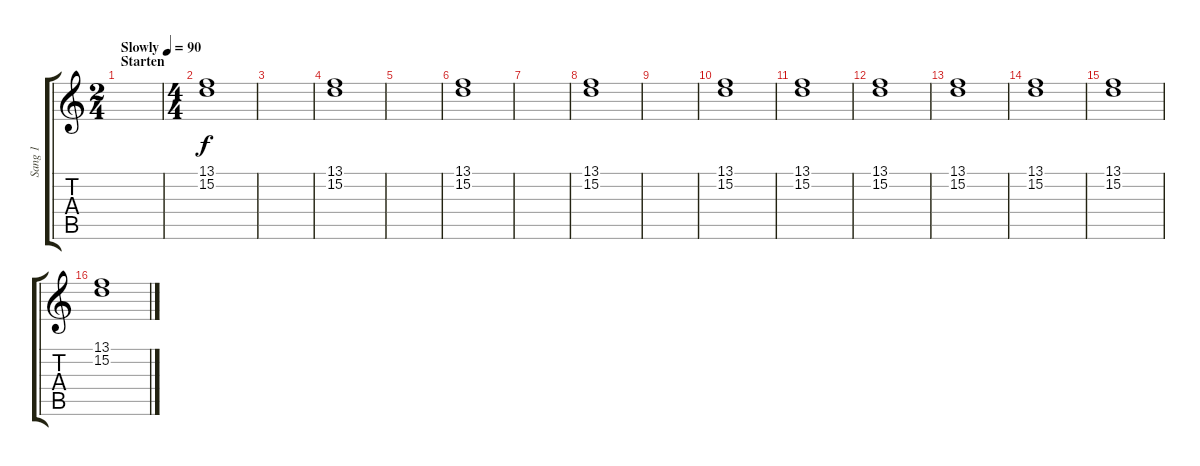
\track ("Sang 1" "Sang 1") {instrument trumpet}
\staff {score tabs}
\tuning (E4 B3 G3 D3 A2 E2) {hide}
\ts (2 4)
\section ("" "Starten")
\tempo (90 "Slowly")
\tempo 120
\tempo (90 "Slowly")
\clef g2
\ks c
|
\ts (4 4)
(13.1 15.2).1 |
|
(13.1 15.2).1 |
|
(13.1 15.2).1 |
|
(13.1 15.2).1 |
|
(13.1 15.2).1 |
(13.1 15.2).1 |
(13.1 15.2).1 |
(13.1 15.2).1 |
(13.1 15.2).1 |
(13.1 15.2).1 |
(13.1 15.2).1
